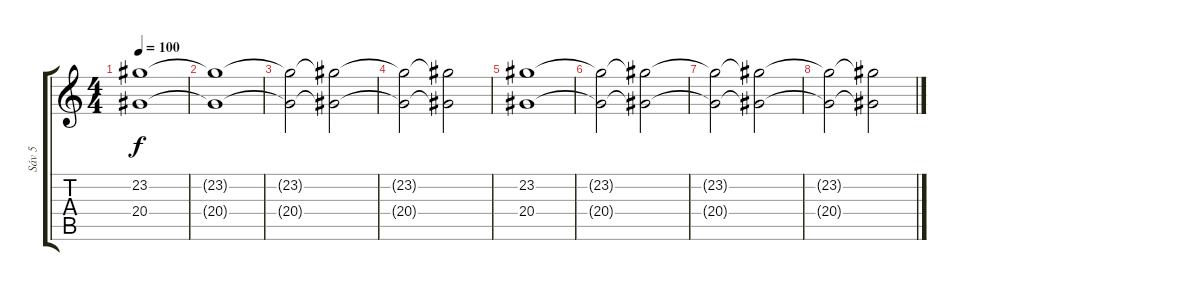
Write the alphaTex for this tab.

\track ("Sáv 5" "Sáv 5") {instrument choiraahs}
\staff {score tabs}
\tuning (D4 A3 F3 C3 G2 D2) {hide}
\ts (4 4)
\tempo 100
\clef g2
\ks c
(23.2 20.4).1{dy f volume 11} |
(23.2{t} 20.4{t}).1 |
(23.2{t} 20.4{t}).2 (23.2{t} 20.4{t}).2 |
(23.2{t} 20.4{t}).2 (23.2{t} 20.4{t}).2 |
(23.2 20.4).1 |
(23.2{t} 20.4{t}).2 (23.2{t} 20.4{t}).2 |
(23.2{t} 20.4{t}).2 (23.2{t} 20.4{t}).2 |
(23.2{t} 20.4{t}).2 (23.2{t} 20.4{t}).2
